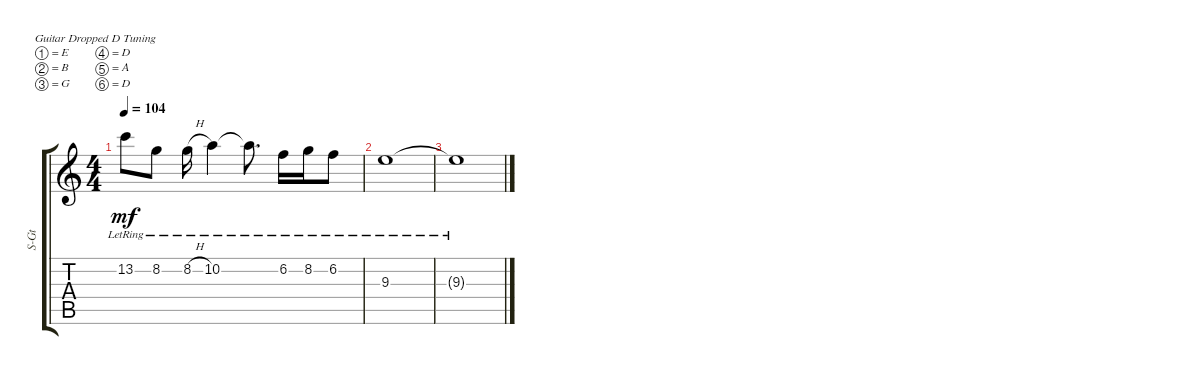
\defaultSystemsLayout 4
\bracketExtendMode groupsimilarinstruments
\otherSystemsTrackNameOrientation horizontal
\track ("Peter Lindgren (Clean)" "S-Gt") {instrument acousticguitarsteel}
\staff {score tabs}
\tuning (E4 B3 G3 D3 A2 D2)
\ts (4 4)
\tempo 104
\clef g2
\ks c
13.2{lr}.8{dy mf beam Down} 8.2{lr}.8{beam Down} 8.2{h lr}.16{beam Down} 10.2{lr}.4{beam Down} 10.2{lr t}.8{d beam Down} 6.2{lr}.16{beam Down} 8.2{lr}.16{beam Down} 6.2{lr}.8{beam Down} |
9.3{lr}.1{beam Down} |
9.3{lr t}.1{beam Down}
